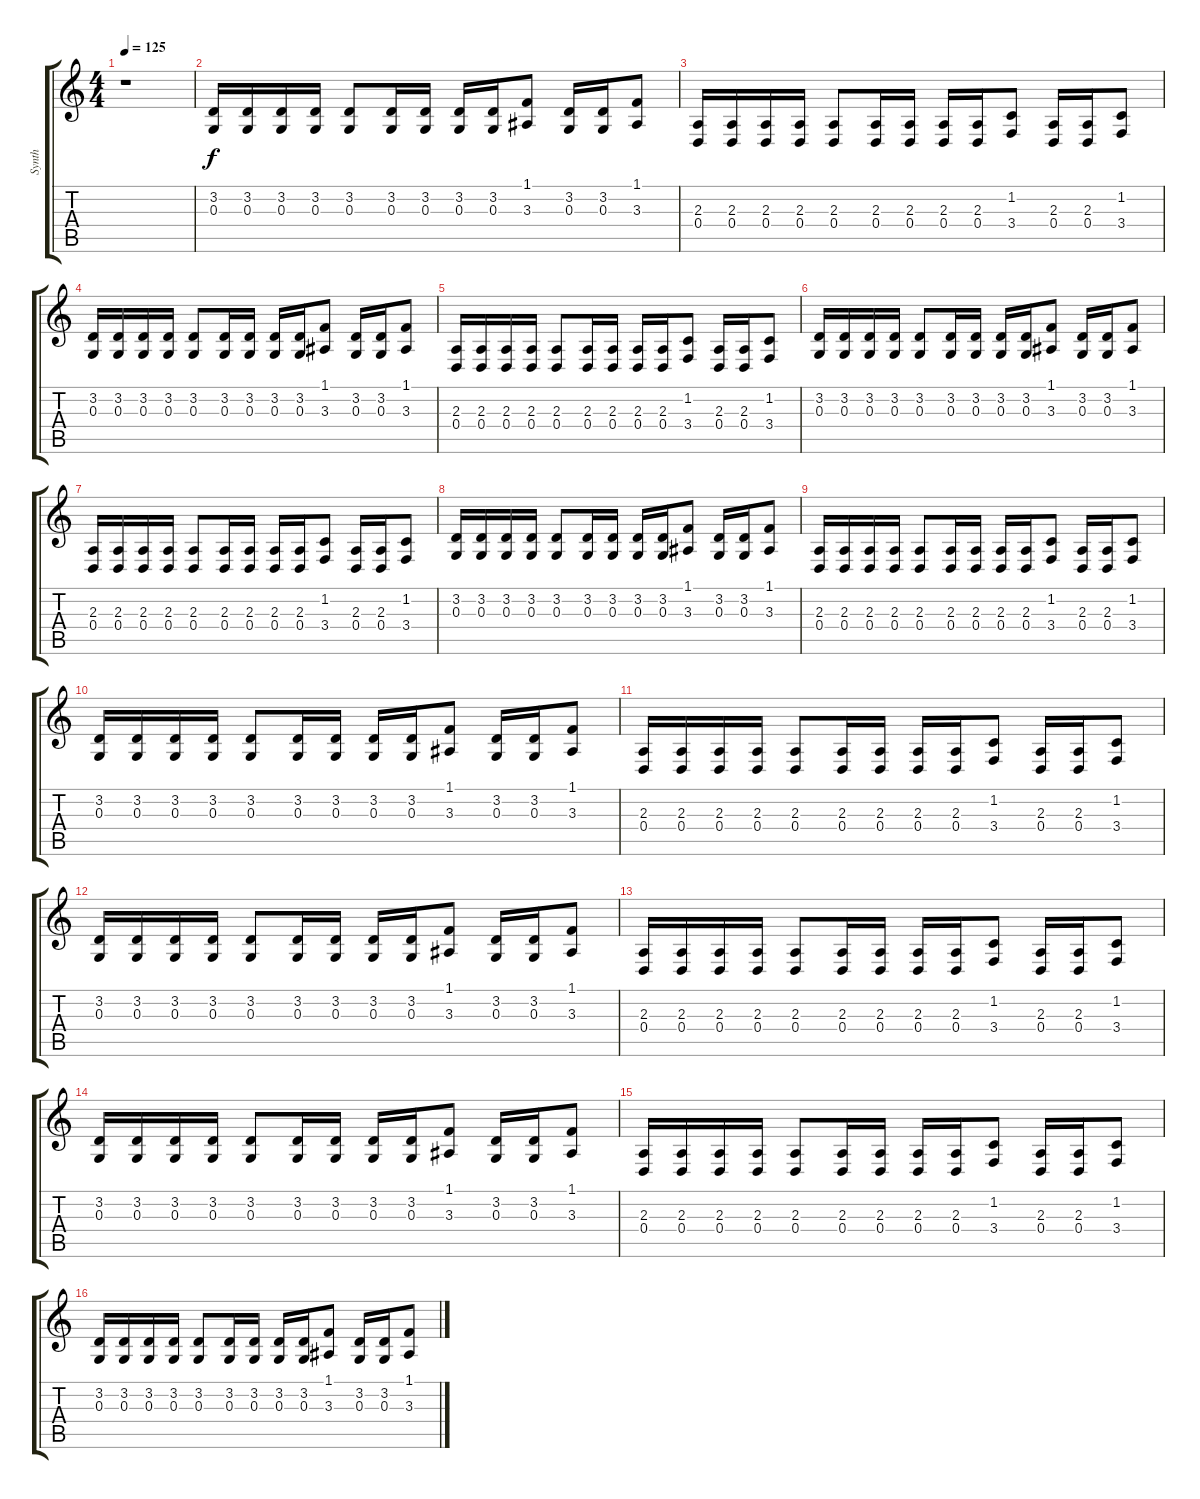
\track ("Synth" "Synth") {instrument harpsichord}
\staff {score tabs}
\tuning (E4 B3 G3 D3 A2 E2) {hide}
\ts (4 4)
\tempo 125
\clef g2
\ks c
r.1{dy f} |
(3.2 0.3).16 (3.2 0.3).16 (3.2 0.3).16 (3.2 0.3).16 (3.2 0.3).8 (3.2 0.3).16 (3.2 0.3).16 (3.2 0.3).16 (3.2 0.3).16 (1.1 3.3).8 (3.2 0.3).16 (3.2 0.3).16 (1.1 3.3).8 |
(2.3 0.4).16 (2.3 0.4).16 (2.3 0.4).16 (2.3 0.4).16 (2.3 0.4).8 (2.3 0.4).16 (2.3 0.4).16 (2.3 0.4).16 (2.3 0.4).16 (1.2 3.4).8 (2.3 0.4).16 (2.3 0.4).16 (1.2 3.4).8 |
(3.2 0.3).16 (3.2 0.3).16 (3.2 0.3).16 (3.2 0.3).16 (3.2 0.3).8 (3.2 0.3).16 (3.2 0.3).16 (3.2 0.3).16 (3.2 0.3).16 (1.1 3.3).8 (3.2 0.3).16 (3.2 0.3).16 (1.1 3.3).8 |
(2.3 0.4).16 (2.3 0.4).16 (2.3 0.4).16 (2.3 0.4).16 (2.3 0.4).8 (2.3 0.4).16 (2.3 0.4).16 (2.3 0.4).16 (2.3 0.4).16 (1.2 3.4).8 (2.3 0.4).16 (2.3 0.4).16 (1.2 3.4).8 |
(3.2 0.3).16 (3.2 0.3).16 (3.2 0.3).16 (3.2 0.3).16 (3.2 0.3).8 (3.2 0.3).16 (3.2 0.3).16 (3.2 0.3).16 (3.2 0.3).16 (1.1 3.3).8 (3.2 0.3).16 (3.2 0.3).16 (1.1 3.3).8 |
(2.3 0.4).16 (2.3 0.4).16 (2.3 0.4).16 (2.3 0.4).16 (2.3 0.4).8 (2.3 0.4).16 (2.3 0.4).16 (2.3 0.4).16 (2.3 0.4).16 (1.2 3.4).8 (2.3 0.4).16 (2.3 0.4).16 (1.2 3.4).8 |
(3.2 0.3).16 (3.2 0.3).16 (3.2 0.3).16 (3.2 0.3).16 (3.2 0.3).8 (3.2 0.3).16 (3.2 0.3).16 (3.2 0.3).16 (3.2 0.3).16 (1.1 3.3).8 (3.2 0.3).16 (3.2 0.3).16 (1.1 3.3).8 |
(2.3 0.4).16 (2.3 0.4).16 (2.3 0.4).16 (2.3 0.4).16 (2.3 0.4).8 (2.3 0.4).16 (2.3 0.4).16 (2.3 0.4).16 (2.3 0.4).16 (1.2 3.4).8 (2.3 0.4).16 (2.3 0.4).16 (1.2 3.4).8 |
(3.2 0.3).16 (3.2 0.3).16 (3.2 0.3).16 (3.2 0.3).16 (3.2 0.3).8 (3.2 0.3).16 (3.2 0.3).16 (3.2 0.3).16 (3.2 0.3).16 (1.1 3.3).8 (3.2 0.3).16 (3.2 0.3).16 (1.1 3.3).8 |
(2.3 0.4).16 (2.3 0.4).16 (2.3 0.4).16 (2.3 0.4).16 (2.3 0.4).8 (2.3 0.4).16 (2.3 0.4).16 (2.3 0.4).16 (2.3 0.4).16 (1.2 3.4).8 (2.3 0.4).16 (2.3 0.4).16 (1.2 3.4).8 |
(3.2 0.3).16 (3.2 0.3).16 (3.2 0.3).16 (3.2 0.3).16 (3.2 0.3).8 (3.2 0.3).16 (3.2 0.3).16 (3.2 0.3).16 (3.2 0.3).16 (1.1 3.3).8 (3.2 0.3).16 (3.2 0.3).16 (1.1 3.3).8 |
(2.3 0.4).16 (2.3 0.4).16 (2.3 0.4).16 (2.3 0.4).16 (2.3 0.4).8 (2.3 0.4).16 (2.3 0.4).16 (2.3 0.4).16 (2.3 0.4).16 (1.2 3.4).8 (2.3 0.4).16 (2.3 0.4).16 (1.2 3.4).8 |
(3.2 0.3).16 (3.2 0.3).16 (3.2 0.3).16 (3.2 0.3).16 (3.2 0.3).8 (3.2 0.3).16 (3.2 0.3).16 (3.2 0.3).16 (3.2 0.3).16 (1.1 3.3).8 (3.2 0.3).16 (3.2 0.3).16 (1.1 3.3).8 |
(2.3 0.4).16 (2.3 0.4).16 (2.3 0.4).16 (2.3 0.4).16 (2.3 0.4).8 (2.3 0.4).16 (2.3 0.4).16 (2.3 0.4).16 (2.3 0.4).16 (1.2 3.4).8 (2.3 0.4).16 (2.3 0.4).16 (1.2 3.4).8 |
(3.2 0.3).16 (3.2 0.3).16 (3.2 0.3).16 (3.2 0.3).16 (3.2 0.3).8 (3.2 0.3).16 (3.2 0.3).16 (3.2 0.3).16 (3.2 0.3).16 (1.1 3.3).8 (3.2 0.3).16 (3.2 0.3).16 (1.1 3.3).8
